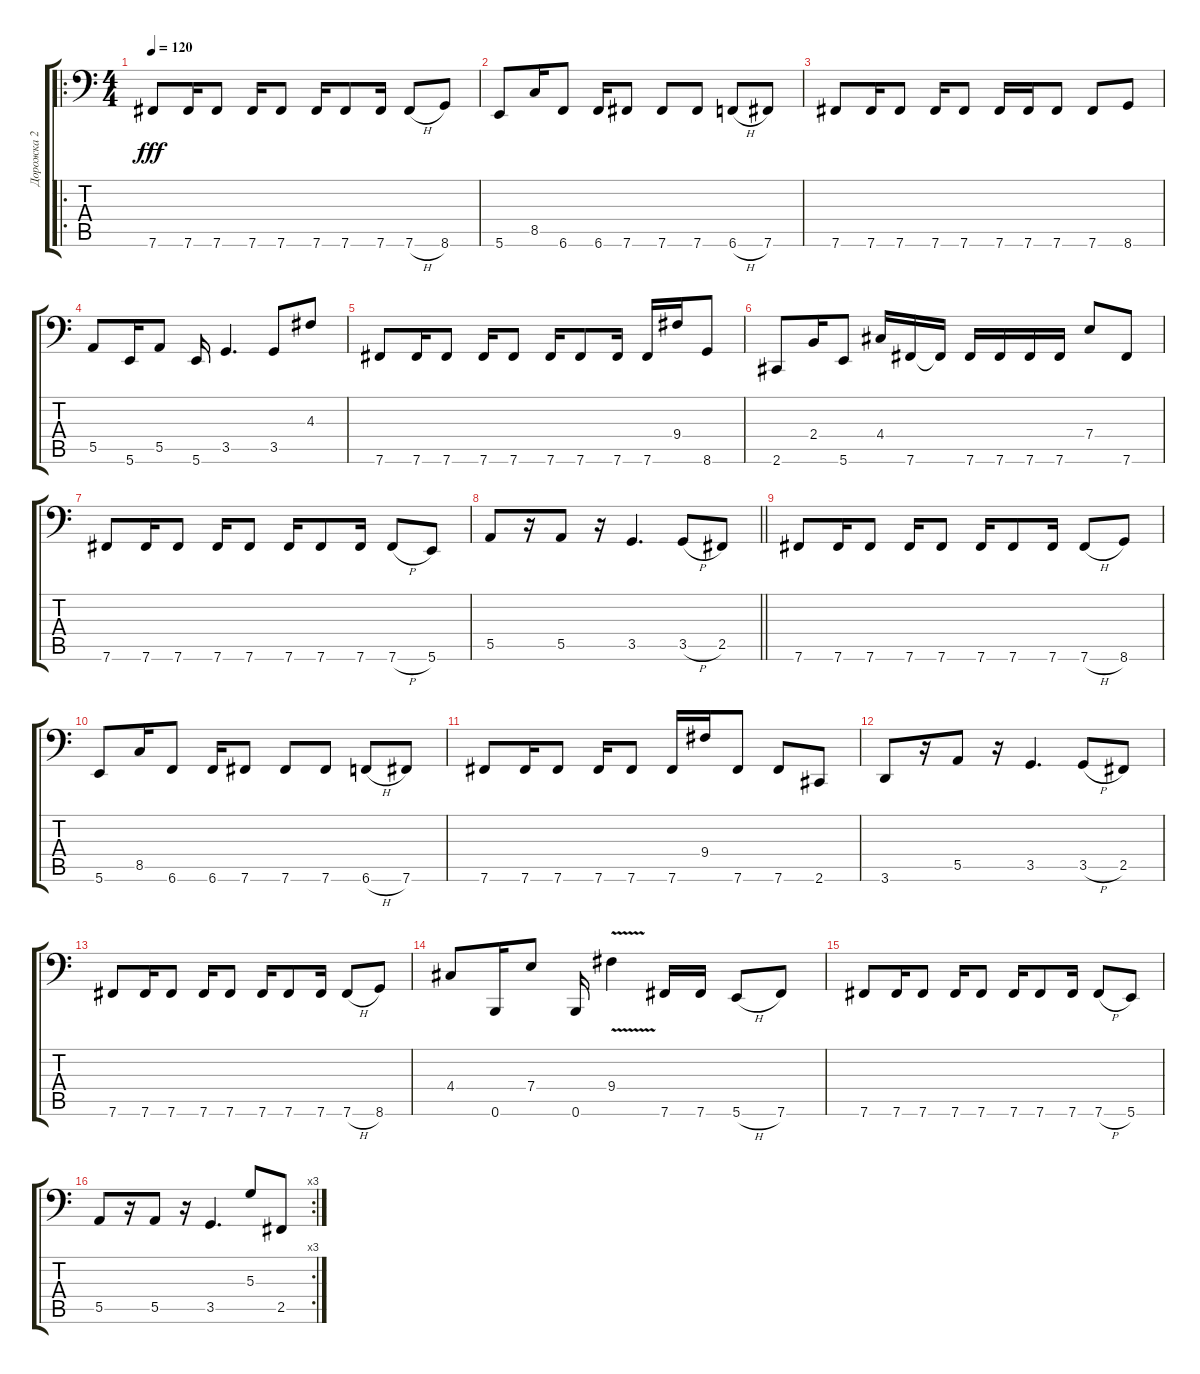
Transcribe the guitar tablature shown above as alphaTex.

\track ("Дорожка 2" "Дорожка 2") {instrument slapbass2}
\staff {score tabs}
\tuning (B2 Gb2 D2 A1 E1 B0) {hide}
\ro
\ts (4 4)
\tempo 120
\clef f4
\ks c
7.6.8{dy fff} 7.6.16 7.6.8 7.6.16 7.6.8 7.6.16 7.6.8 7.6.16 7.6{h}.8 8.6.8 |
5.6.8 8.5.16 6.6.8 6.6.16 7.6.8 7.6.8 7.6.8 6.6{h}.8 7.6.8 |
7.6.8 7.6.16 7.6.8 7.6.16 7.6.8 7.6.16 7.6.16 7.6.8 7.6.8 8.6.8 |
5.5.8 5.6.16 5.5.8 5.6.16 3.5.4{d} 3.5.8 4.3.8 |
7.6.8 7.6.16 7.6.8 7.6.16 7.6.8 7.6.16 7.6.8 7.6.16 7.6.16 9.4.16 8.6.8 |
2.6.8 2.4.16 5.6.8 4.4.16 7.6.16 7.6{t}.16 7.6.16 7.6.16 7.6.16 7.6.16 7.4.8 7.6.8 |
7.6.8 7.6.16 7.6.8 7.6.16 7.6.8 7.6.16 7.6.8 7.6.16 7.6{h}.8 5.6.8 |
\barLineRight lightlight
5.5.8 r.16 5.5.8 r.16 3.5.4{d} 3.5{h}.8 2.5.8 |
7.6.8 7.6.16 7.6.8 7.6.16 7.6.8 7.6.16 7.6.8 7.6.16 7.6{h}.8 8.6.8 |
5.6.8 8.5.16 6.6.8 6.6.16 7.6.8 7.6.8 7.6.8 6.6{h}.8 7.6.8 |
7.6.8 7.6.16 7.6.8 7.6.16 7.6.8 7.6.16 9.4.16 7.6.8 7.6.8 2.6.8 |
3.6.8 r.16 5.5.8 r.16 3.5.4{d} 3.5{h}.8 2.5.8 |
7.6.8 7.6.16 7.6.8 7.6.16 7.6.8 7.6.16 7.6.8 7.6.16 7.6{h}.8 8.6.8 |
4.4.8 0.6.16 7.4.8 0.6.16 9.4{v}.4 7.6.16 7.6.16 5.6{h}.8 7.6.8 |
7.6.8 7.6.16 7.6.8 7.6.16 7.6.8 7.6.16 7.6.8 7.6.16 7.6{h}.8 5.6.8 |
\rc 3
5.5.8 r.16 5.5.8 r.16 3.5.4{d} 5.3.8 2.5.8
